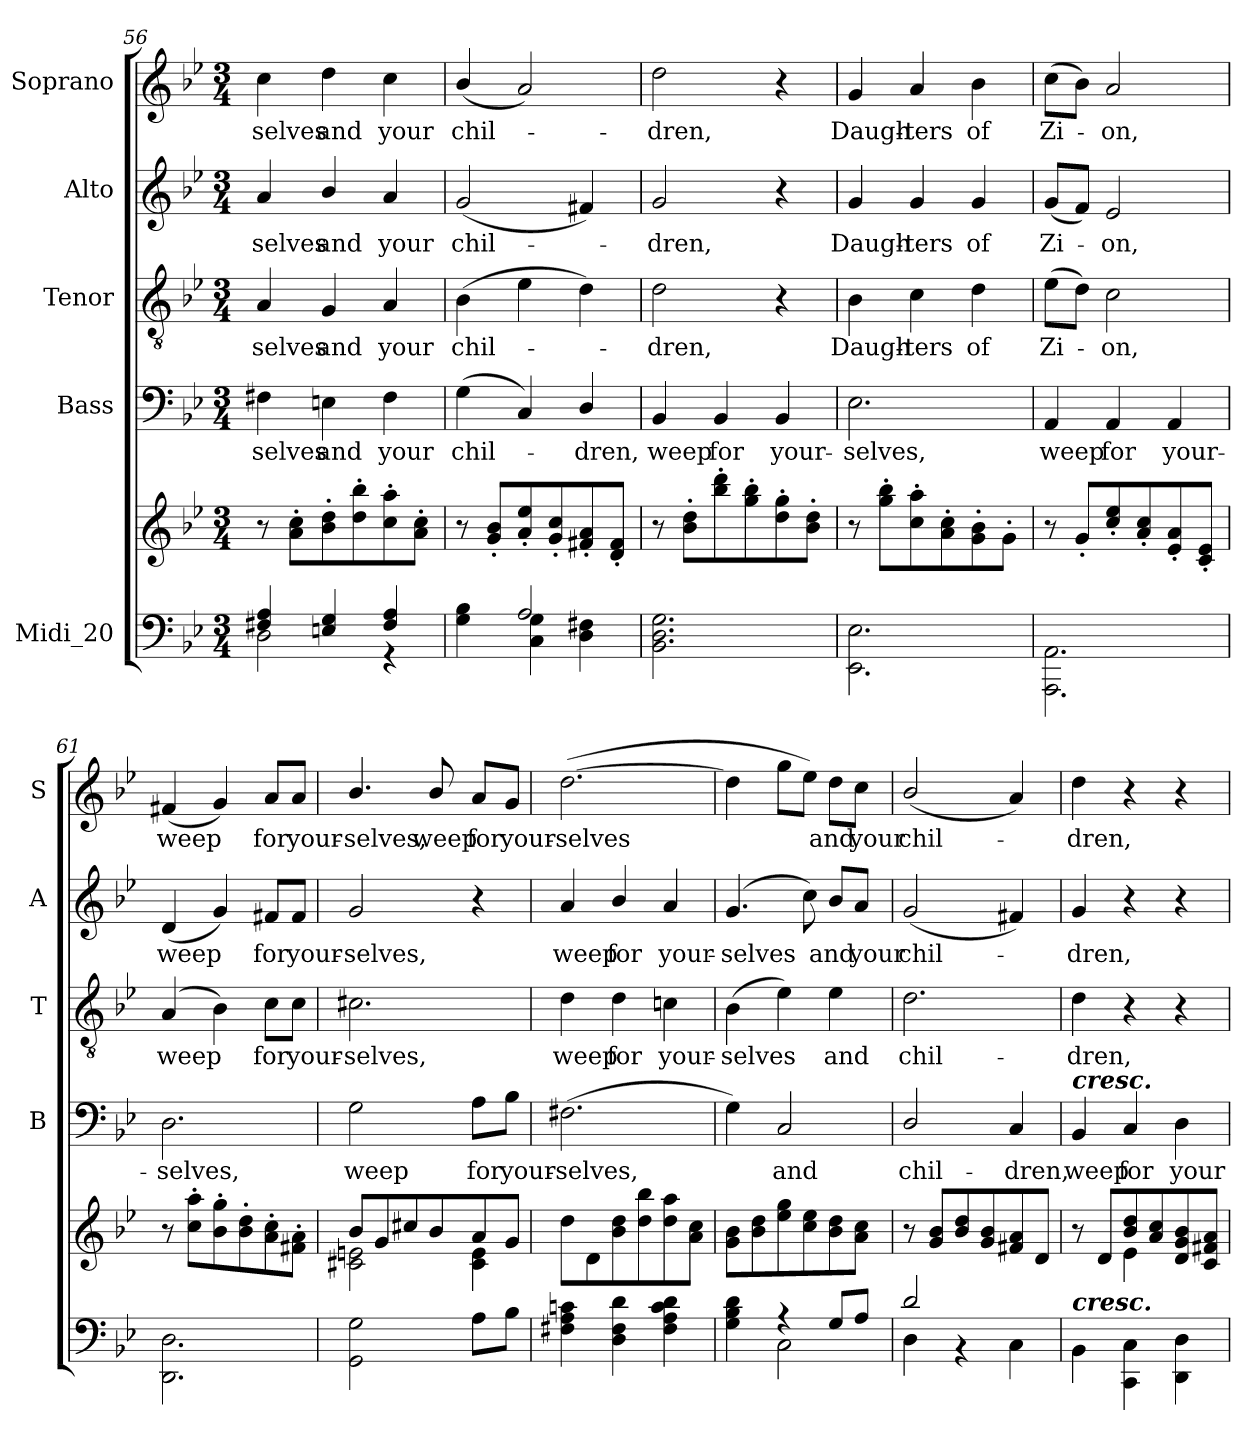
**kern	**kern	**kern	**text	**kern	**text	**kern	**text	**kern	**text
*part5	*part5	*part4	*part4	*part3	*part3	*part2	*part2	*part1	*part1
*staff6	*staff5	*staff4	*staff4	*staff3	*staff3	*staff2	*staff2	*staff1	*staff1
*I"Midi_20	*	*I"Bass	*	*I"Tenor	*	*I"Alto	*	*I"Soprano	*
*	*	*I'B	*	*I'T	*	*I'A	*	*I'S	*
!!LO:LB:g=z
*clefF4	*clefG2	*clefF4	*	*clefGv2	*	*clefG2	*	*clefG2	*
*k[b-e-]	*k[b-e-]	*k[b-e-]	*	*k[b-e-]	*	*k[b-e-]	*	*k[b-e-]	*
*B-:	*B-:	*B-:	*	*B-:	*	*B-:	*	*B-:	*
*M3/4	*M3/4	*M3/4	*	*M3/4	*	*M3/4	*	*M3/4	*
=56	=56	=56	=56	=56	=56	=56	=56	=56	=56
*^	*	*	*	*	*	*	*	*	*
!	!	!	!	!LO:LY:b	!	!LO:LY:b	!	!LO:LY:b	!	!LO:LY:b
4F#X/ 4A/	2D\	8r	4F#X\	-selves	4A/	-selves	4a/	-selves	4cc\	-selves
.	.	8a\' 8cc\'L	.	.	.	.	.	.	.	.
!	!	!	!	!LO:LY:b	!	!LO:LY:b	!	!LO:LY:b	!	!LO:LY:b
4En/ 4G/	.	8b-\' 8dd\'	4En\	and	4G/	and	4b-/	and	4dd\	and
.	.	8dd\' 8bb-\'	.	.	.	.	.	.	.	.
!	!	!	!	!LO:LY:b	!	!LO:LY:b	!	!LO:LY:b	!	!LO:LY:b
4F#/ 4A/	4r	8cc\' 8aa\'	4F#\	your	4A/	your	4a/	your	4cc\	your
.	.	8a\' 8cc\'J	.	.	.	.	.	.	.	.
=57	=57	=57	=57	=57	=57	=57	=57	=57	=57	=57
!	!	!	!	!LO:LY:b	!	!LO:LY:b	!	!LO:LY:b	!	!LO:LY:b
4ryy	4G\ 4B-\	8r	(<4G\	chil-	(>4B-\	chil-	(<2g/	chil-	(<4b-/	chil-
.	.	8g/' 8b-/'L	.	.	.	.	.	.	.	.
2A/	4C\ 4G\	8a/' 8ee-/'	4C/)	.	4e-\	.	.	.	2a/)	.
.	.	8g/' 8cc/'	.	.	.	.	.	.	.	.
!	!	!	!	!LO:LY:b	!	!	!	!	!	!
.	4D\ 4F#X\	8f#X/' 8a/'	4D/	dren,	4d\)	.	4f#X/)	.	.	.
.	.	8d/' 8f#/'J	.	.	.	.	.	.	.	.
=58	=58	=58	=58	=58	=58	=58	=58	=58	=58	=58
!	!	!	!	!LO:LY:b	!	!LO:LY:b	!	!LO:LY:b	!	!LO:LY:b
2ryy	2.BB-\ 2.D\ 2.G\	8r	4BB-/	weep	2d\	dren,	2g/	dren,	2dd\	dren,
.	.	8b-\' 8dd\'L	.	.	.	.	.	.	.	.
!	!	!	!	!LO:LY:b	!	!	!	!	!	!
.	.	8bb-\' 8ddd\'	4BB-/	for	.	.	.	.	.	.
.	.	8gg\' 8bb-\'	.	.	.	.	.	.	.	.
!	!	!	!	!LO:LY:b	!	!	!	!	!	!
4ryy	.	8dd\' 8gg\'	4BB-/	your-	4r	.	4r	.	4r	.
.	.	8b-\' 8dd\'J	.	.	.	.	.	.	.	.
=59	=59	=59	=59	=59	=59	=59	=59	=59	=59	=59
!	!	!	!	!LO:LY:b	!	!LO:LY:b	!	!LO:LY:b	!	!LO:LY:b
2.ryy	2.EE-\ 2.E-\	8r	2.E-\	-selves,	4B-\	Daugh-	4g/	Daugh-	4g/	Daugh-
.	.	8gg\' 8bb-\'L	.	.	.	.	.	.	.	.
!	!	!	!	!	!	!LO:LY:b	!	!LO:LY:b	!	!LO:LY:b
.	.	8cc\' 8aa\'	.	.	4c\	-ters	4g/	-ters	4a/	-ters
.	.	8a\' 8cc\'	.	.	.	.	.	.	.	.
!	!	!	!	!	!	!LO:LY:b	!	!LO:LY:b	!	!LO:LY:b
.	.	8g\' 8b-\'	.	.	4d\	of	4g/	of	4b-\	of
.	.	8g'\J	.	.	.	.	.	.	.	.
=60	=60	=60	=60	=60	=60	=60	=60	=60	=60	=60
!	!	!	!	!LO:LY:b	!	!LO:LY:b	!	!LO:LY:b	!	!LO:LY:b
2.ryy	2.AAA\ 2.AA\	8r	4AA/	weep	(>8e-\L	Zi-	(<8g/L	Zi-	(>8cc\L	Zi-
.	.	8g'/L	.	.	8d\J)	.	8f/J)	.	8b-\J)	.
!	!	!	!	!LO:LY:b	!	!LO:LY:b	!	!LO:LY:b	!	!LO:LY:b
.	.	8cc/' 8ee-/'	4AA/	for	2c\	on,	2e-/	on,	2a/	on,
.	.	8a/' 8cc/'	.	.	.	.	.	.	.	.
!	!	!	!	!LO:LY:b	!	!	!	!	!	!
.	.	8e-/' 8a/'	4AA/	your-	.	.	.	.	.	.
.	.	8c/' 8e-/'J	.	.	.	.	.	.	.	.
=61	=61	=61	=61	=61	=61	=61	=61	=61	=61	=61
!	!	!	!	!LO:LY:b	!	!LO:LY:b	!	!LO:LY:b	!	!LO:LY:b
2.ryy	2.DD\ 2.D\	8r	2.D\	-selves,	(<4A/	weep	(<4d/	weep	(<4f#X/	weep
.	.	8cc\' 8aa\'L	.	.	.	.	.	.	.	.
.	.	8b-\' 8gg\'	.	.	4B-\)	.	4g/)	.	4g/)	.
.	.	8b-\' 8dd\'	.	.	.	.	.	.	.	.
!	!	!	!	!	!	!LO:LY:b	!	!LO:LY:b	!	!LO:LY:b
.	.	8a\' 8cc\'	.	.	8c\L	for	8f#X/L	for	8a/L	for
!	!	!	!	!	!	!LO:LY:b	!	!LO:LY:b	!	!LO:LY:b
.	.	8f#X\' 8a\'J	.	.	8c\J	your-	8f#/J	your-	8a/J	your-
*v	*v	*	*	*	*	*	*	*	*	*
!!LO:PB:g=z
=62	=62	=62	=62	=62	=62	=62	=62	=62	=62
*	*^	*	*	*	*	*	*	*	*
!	!	!	!	!LO:LY:b	!	!LO:LY:b	!	!LO:LY:b	!	!LO:LY:b
2GG\ 2G\	8b-/L	2c#X\ 2en\	2G\	weep	2.c#X\	-selves,	2g/	-selves,	4.b-/	-selves,
.	8g/	.	.	.	.	.	.	.	.	.
.	8cc#X/	.	.	.	.	.	.	.	.	.
!	!	!	!	!	!	!	!	!	!	!LO:LY:b
.	8b-/	.	.	.	.	.	.	.	8b-/	weep
!	!	!	!	!LO:LY:b	!	!	!	!	!	!LO:LY:b
8A\L	8a/	4c#\ 4e\	8A\L	for	.	.	4r	.	8a/L	for
!	!	!	!	!LO:LY:b	!	!	!	!	!	!LO:LY:b
8B-\J	8g/J	.	8B-\J	your-	.	.	.	.	8g/J	your-
*	*v	*v	*	*	*	*	*	*	*	*
=63	=63	=63	=63	=63	=63	=63	=63	=63	=63
*^	*	*	*	*	*	*	*	*	*
!	!	!	!	!LO:LY:b	!	!LO:LY:b	!	!LO:LY:b	!	!LO:LY:b
2ryy	4F#X\ 4A\ 4cn\	8dd\L	(>2.F#X\	-selves,	4d\	weep	4a/	weep	(>[2.dd\	-selves
.	.	8d\	.	.	.	.	.	.	.	.
!	!	!	!	!	!	!LO:LY:b	!	!LO:LY:b	!	!
.	4D\ 4F#\ 4d\	8b-\ 8dd\	.	.	4d\	for	4b-/	for	.	.
.	.	8dd\ 8bb-\	.	.	.	.	.	.	.	.
!	!	!	!	!	!	!LO:LY:b	!	!LO:LY:b	!	!
4ryy	4F#\ 4A\ 4c\ 4d\	8dd\ 8aa\	.	.	4cn\	your-	4a/	your-	.	.
.	.	8a\ 8cc\J	.	.	.	.	.	.	.	.
=64	=64	=64	=64	=64	=64	=64	=64	=64	=64	=64
!	!	!	!	!	!	!LO:LY:b	!	!LO:LY:b	!	!
4ryy	4G\ 4B-\ 4d\	8g\ 8b-\L	4G\)	.	(>4B-\	-selves	(<4.g/	-selves	4dd\]	.
.	.	8b-\ 8dd\	.	.	.	.	.	.	.	.
!	!	!	!	!LO:LY:b	!	!	!	!	!	!
4r	2C\	8ee-\ 8gg\	2C/	and	4e-\)	.	.	.	8gg\L	.
.	.	8cc\ 8ee-\	.	.	.	.	8cc\)	.	8ee-\J)	.
!	!	!	!	!	!	!LO:LY:b	!	!LO:LY:b	!	!LO:LY:b
8G/L	.	8b-\ 8dd\	.	.	4e-\	and	8b-/L	and	8dd\L	and
!	!	!	!	!	!	!	!	!LO:LY:b	!	!LO:LY:b
8A/J	.	8a\ 8cc\J	.	.	.	.	8a/J	your	8cc\J	your
=65	=65	=65	=65	=65	=65	=65	=65	=65	=65	=65
!	!	!	!	!LO:LY:b	!	!LO:LY:b	!	!LO:LY:b	!	!LO:LY:b
2d/	4D\	8r	2D/	chil-	2.d\	chil-	(<2g/	chil-	(<2b-/	chil-
.	.	8g/ 8b-/L	.	.	.	.	.	.	.	.
.	4r	8b-/ 8dd/	.	.	.	.	.	.	.	.
.	.	8g/ 8b-/	.	.	.	.	.	.	.	.
!	!	!	!	!LO:LY:b	!	!	!	!	!	!
4ryy	4C\	8f#X/ 8a/	4C/	-dren,	.	.	4f#X/)	.	4a/)	.
.	.	8d/J	.	.	.	.	.	.	.	.
=66	=66	=66	=66	=66	=66	=66	=66	=66	=66	=66
*	*	*^	*	*	*	*	*	*	*	*
!	!	!	!	!LO:TX:a:Bi:t=cresc.	!	!	!	!	!	!	!
!LO:TX:a:Bi:t=cresc.	!	!	!	!	!	!	!	!	!	!	!
!	!	!	!	!	!LO:LY:b	!	!LO:LY:b	!	!LO:LY:b	!	!LO:LY:b
4ryy	4BB-\	8r	4ryy	4BB-/	weep	4d\	-dren,	4g/	dren,	4dd\	dren,
.	.	8d/L	.	.	.	.	.	.	.	.	.
!	!	!	!	!	!LO:LY:b	!	!	!	!	!	!
4ryy	4CC\ 4C\	8b-/ 8dd/	4e-\	4C/	for	4r	.	4r	.	4r	.
.	.	8a/ 8cc/	.	.	.	.	.	.	.	.	.
!	!	!	!	!	!LO:LY:b	!	!	!	!	!	!
4ryy	4DD\ 4D\	8d/ 8g/ 8b-/	4ryy	4D\	your-	4r	.	4r	.	4r	.
.	.	8c/ 8f#X/ 8a/J	.	.	.	.	.	.	.	.	.
*v	*v	*	*	*	*	*	*	*	*	*	*
*	*v	*v	*	*	*	*	*	*	*	*
=	=	=	=	=	=	=	=	=	=
*-	*-	*-	*-	*-	*-	*-	*-	*-	*-
